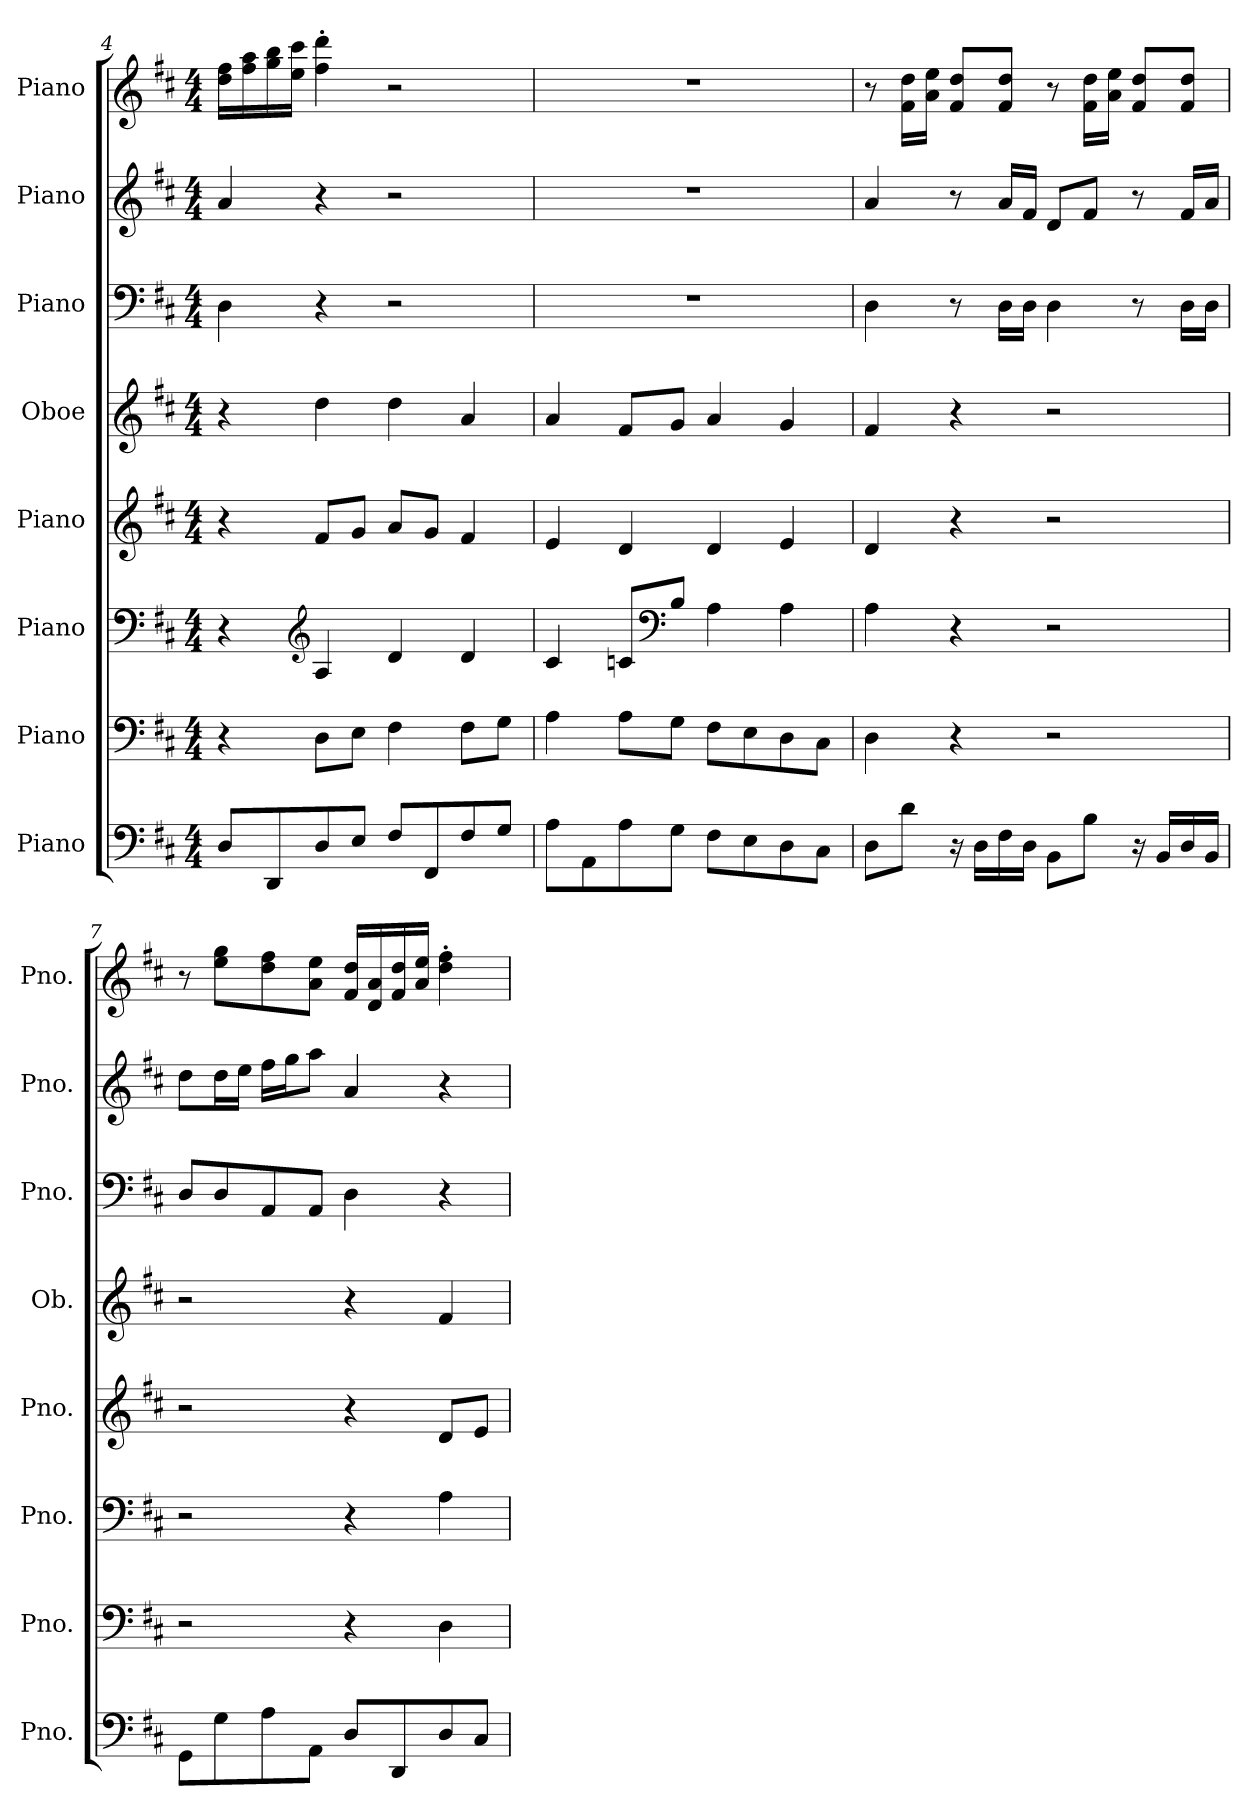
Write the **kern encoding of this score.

**kern	**kern	**kern	**kern	**kern	**kern	**kern	**kern
*part8	*part7	*part6	*part5	*part4	*part3	*part2	*part1
*staff8	*staff7	*staff6	*staff5	*staff4	*staff3	*staff2	*staff1
*I"Piano	*I"Piano	*I"Piano	*I"Piano	*I"Oboe	*I"Piano	*I"Piano	*I"Piano
*I'Pno.	*I'Pno.	*I'Pno.	*I'Pno.	*I'Ob.	*I'Pno.	*I'Pno.	*I'Pno.
!!LO:PB:g=z
*clefF4	*clefF4	*clefF4	*clefG2	*clefG2	*clefF4	*clefG2	*clefG2
*k[f#c#]	*k[f#c#]	*k[f#c#]	*k[f#c#]	*k[f#c#]	*k[f#c#]	*k[f#c#]	*k[f#c#]
*M4/4	*M4/4	*M4/4	*M4/4	*M4/4	*M4/4	*M4/4	*M4/4
=4	=4	=4	=4	=4	=4	=4	=4
8D/L	4r	4r	4r	4r	4D\	4a/	16dd\ 16ff#\LL
.	.	.	.	.	.	.	16ff#\ 16aa\
8DD/	.	.	.	.	.	.	16gg\ 16bb\
.	.	.	.	.	.	.	16ee\ 16ccc#\JJ
*	*	*clefG2	*	*	*	*	*
8D/	8D\L	4A/	8f#/L	4dd\	4r	4r	4ff#\' 4ddd\'
8E/J	8E\J	.	8g/J	.	.	.	.
8F#/L	4F#\	4d/	8a/L	4dd\	2r	2r	2r
8FF#/	.	.	8g/J	.	.	.	.
8F#/	8F#\L	4d/	4f#/	4a/	.	.	.
8G/J	8G\J	.	.	.	.	.	.
=5	=5	=5	=5	=5	=5	=5	=5
8A\L	4A\	4c#/	4e/	4a/	1r	1r	1r
8AA\	.	.	.	.	.	.	.
8A\	8A\L	8cn/L	4d/	8f#/L	.	.	.
*	*	*clefF4	*	*	*	*	*
8G\J	8G\J	8B/J	.	8g/J	.	.	.
8F#\L	8F#\L	4A\	4d/	4a/	.	.	.
8E\	8E\	.	.	.	.	.	.
8D\	8D\	4A\	4e/	4g/	.	.	.
8C#\J	8C#\J	.	.	.	.	.	.
=6	=6	=6	=6	=6	=6	=6	=6
8D\L	4D\	4A\	4d/	4f#/	4D\	4a/	8r
8d\J	.	.	.	.	.	.	16f#\ 16dd\LL
.	.	.	.	.	.	.	16a\ 16ee\JJ
16r	4r	4r	4r	4r	8r	8r	8f#/ 8dd/L
16D\LL	.	.	.	.	.	.	.
16F#\	.	.	.	.	16D\LL	16a/LL	8f#/ 8dd/J
16D\JJ	.	.	.	.	16D\JJ	16f#/JJ	.
8BB\L	2r	2r	2r	2r	4D\	8d/L	8r
8B\J	.	.	.	.	.	8f#/J	16f#\ 16dd\LL
.	.	.	.	.	.	.	16a\ 16ee\JJ
16r	.	.	.	.	8r	8r	8f#/ 8dd/L
16BB/LL	.	.	.	.	.	.	.
16D/	.	.	.	.	16D\LL	16f#/LL	8f#/ 8dd/J
16BB/JJ	.	.	.	.	16D\JJ	16a/JJ	.
!!LO:PB:g=z
=7	=7	=7	=7	=7	=7	=7	=7
8GG\L	2r	2r	2r	2r	8D/L	8dd\L	8r
8G\	.	.	.	.	8D/	16dd\L	8ee\ 8gg\L
.	.	.	.	.	.	16ee\JJ	.
8A\	.	.	.	.	8AA/	16ff#\LL	8dd\ 8ff#\
.	.	.	.	.	.	16gg\J	.
8AA\J	.	.	.	.	8AA/J	8aa\J	8a\ 8ee\J
8D/L	4r	4r	4r	4r	4D\	4a/	16f#/ 16dd/LL
.	.	.	.	.	.	.	16d/ 16a/
8DD/	.	.	.	.	.	.	16f#/ 16dd/
.	.	.	.	.	.	.	16a/ 16ee/JJ
8D/	4D\	4A\	8d/L	4f#/	4r	4r	4dd\' 4ff#\'
8C#/J	.	.	8e/J	.	.	.	.
=	=	=	=	=	=	=	=
*-	*-	*-	*-	*-	*-	*-	*-
